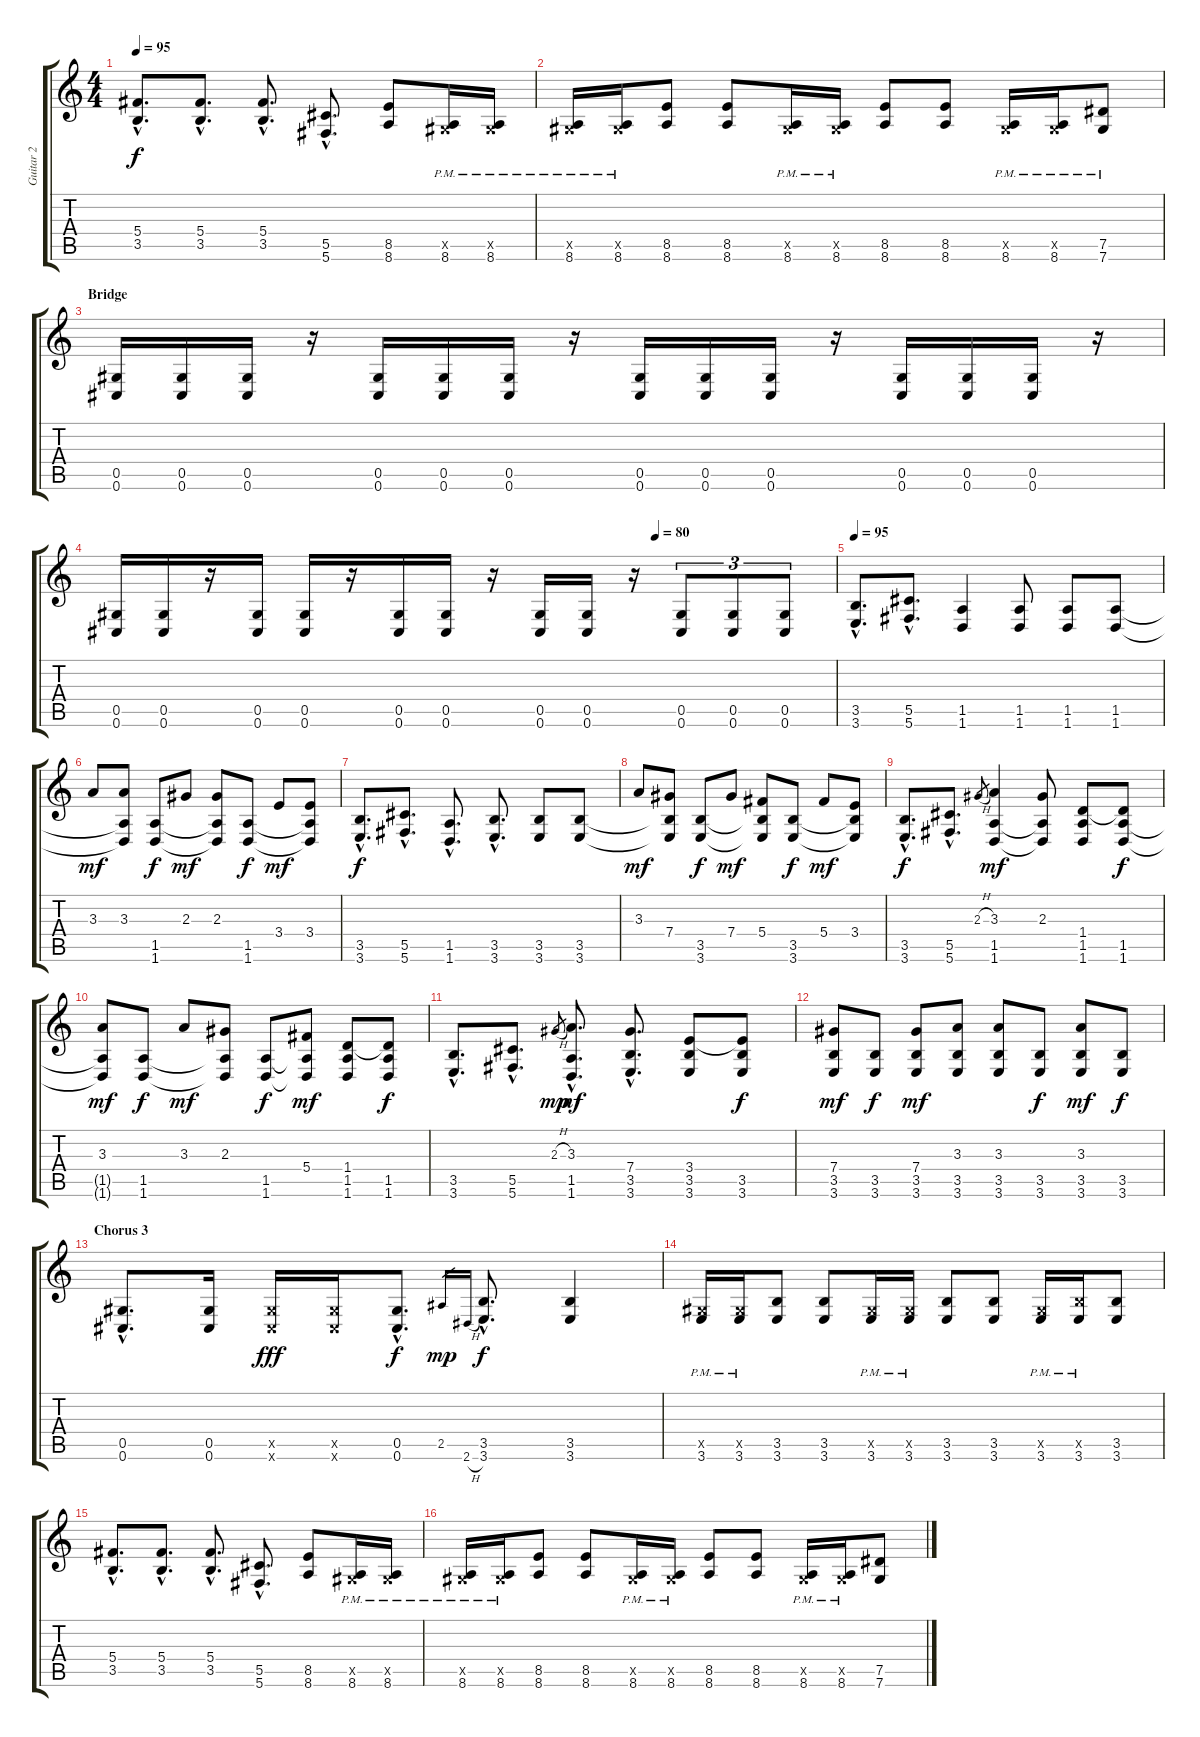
\track ("Guitar 2" "Guitar 2") {instrument distortionguitar}
\staff {score tabs}
\tuning (Eb4 Bb3 Gb3 Db3 Ab2 Db2) {hide}
\ts (4 4)
\tempo 95
\clef g2
\ks c
(5.4{hac} 3.5{hac}).8{d dy f} (5.4{hac} 3.5{hac}).8{d} (5.4{hac} 3.5{hac}).8{d} (5.5{hac} 5.6{hac}).8{d} (8.5 8.6).8 (0.5{x} 8.6{pm}).16 (0.5{x} 8.6{pm}).16 |
(0.5{x} 8.6{pm}).16 (0.5{x} 8.6{pm}).16 (8.5 8.6).8 (8.5 8.6).8 (0.5{x} 8.6{pm}).16 (0.5{x} 8.6{pm}).16 (8.5 8.6).8 (8.5 8.6).8 (0.5{x} 8.6{pm}).16 (0.5{x} 8.6{pm}).16 (7.5 7.6{pm}).8 |
\section ("" "Bridge")
(0.5 0.6).16 (0.5 0.6).16 (0.5 0.6).16 r.16 (0.5 0.6).16 (0.5 0.6).16 (0.5 0.6).16 r.16 (0.5 0.6).16 (0.5 0.6).16 (0.5 0.6).16 r.16 (0.5 0.6).16 (0.5 0.6).16 (0.5 0.6).16 r.16 |
\tempo (80 0.75)
(0.5 0.6).16 (0.5 0.6).16 r.16 (0.5 0.6).16 (0.5 0.6).16 r.16 (0.5 0.6).16 (0.5 0.6).16 r.16 (0.5 0.6).16 (0.5 0.6).16 r.16 (0.5 0.6).8{tu (3 2)} (0.5 0.6).8{tu (3 2)} (0.5 0.6).8{tu (3 2)} |
\tempo 95
(3.5{hac} 3.6{hac}).8{d} (5.5{hac} 5.6{hac}).8{d} (1.5 1.6).4 (1.5 1.6).8 (1.5 1.6).8 (1.5 1.6).8 |
3.3.8{dy mf} (3.3 1.5{t} 1.6{t}).8 (1.5 1.6).8{dy f} 2.3.8{dy mf} (2.3 1.5{t} 1.6{t}).8 (1.5 1.6).8{dy f} 3.4.8{dy mf} (3.4 1.5{t} 1.6{t}).8 |
(3.5{hac} 3.6{hac}).8{d dy f} (5.5{hac} 5.6{hac}).8{d} (1.5{hac} 1.6{hac}).8{d} (3.5{hac} 3.6{hac}).8{d} (3.5 3.6).8 (3.5 3.6).8 |
3.3.8{dy mf} (7.4 3.5{t} 3.6{t}).8 (3.5 3.6).8{dy f} 7.4.8{dy mf} (5.4 3.5{t} 3.6{t}).8 (3.5 3.6).8{dy f} 5.4.8{dy mf} (3.4 3.5{t} 3.6{t}).8 |
(3.5{hac} 3.6{hac}).8{d dy f} (5.5{hac} 5.6{hac}).8{d} 2.3{h}.8{gr} (3.3 1.5 1.6).4{dy mf} (2.3 1.5{t} 1.6{t}).8 (1.4 1.5 1.6).8 (1.4{t} 1.5 1.6).8{dy f} |
(3.3 1.5{t} 1.6{t}).8{dy mf} (1.5 1.6).8{dy f} 3.3.8{dy mf} (2.3 1.5{t} 1.6{t}).8 (1.5 1.6).8{dy f} (5.4 1.5{t} 1.6{t}).8{dy mf} (1.4 1.5 1.6).8 (1.4{t} 1.5 1.6).8{dy f} |
(3.5{hac} 3.6{hac}).8{d} (5.5{hac} 5.6{hac}).8{d} 2.3{h}.8{gr dy mp} (3.3{hac} 1.5{hac} 1.6{hac}).8{d dy mf} (7.4{hac} 3.5{hac} 3.6{hac}).8{d} (3.4 3.5 3.6).8 (3.4{t} 3.5 3.6).8{dy f} |
(7.4 3.5 3.6).8{dy mf} (3.5 3.6).8{dy f} (7.4 3.5 3.6).8{dy mf} (3.3 3.5 3.6).8 (3.3 3.5 3.6).8 (3.5 3.6).8{dy f} (3.3 3.5 3.6).8{dy mf} (3.5 3.6).8{dy f} |
\section ("" "Chorus 3")
(0.5{hac} 0.6{hac}).8{d} (0.5 0.6).16 (0.5{x} 0.6{x}).16{dy fff} (0.5{x} 0.6{x}).16 (0.5{hac} 0.6{hac}).8{d dy f} 2.5.16{gr dy mp} 2.6{h}.16{gr} (3.5{hac} 3.6{hac}).8{d dy f} (3.5 3.6).4 |
(0.5{x} 3.6{pm}).16 (0.5{x} 3.6{pm}).16 (3.5 3.6).8 (3.5 3.6).8 (0.5{x} 3.6{pm}).16 (0.5{x} 3.6{pm}).16 (3.5 3.6).8 (3.5 3.6).8 (0.5{x} 3.6{pm}).16 (3.5{x} 3.6{pm}).16 (3.5 3.6).8 |
(5.4{hac} 3.5{hac}).8{d} (5.4{hac} 3.5{hac}).8{d} (5.4{hac} 3.5{hac}).8{d} (5.5{hac} 5.6{hac}).8{d} (8.5 8.6).8 (0.5{x} 8.6{pm}).16 (0.5{x} 8.6{pm}).16 |
(0.5{x} 8.6{pm}).16 (0.5{x} 8.6{pm}).16 (8.5 8.6).8 (8.5 8.6).8 (0.5{x} 8.6{pm}).16 (0.5{x} 8.6{pm}).16 (8.5 8.6).8 (8.5 8.6).8 (0.5{x} 8.6{pm}).16 (0.5{x} 8.6{pm}).16 (7.5 7.6).8
